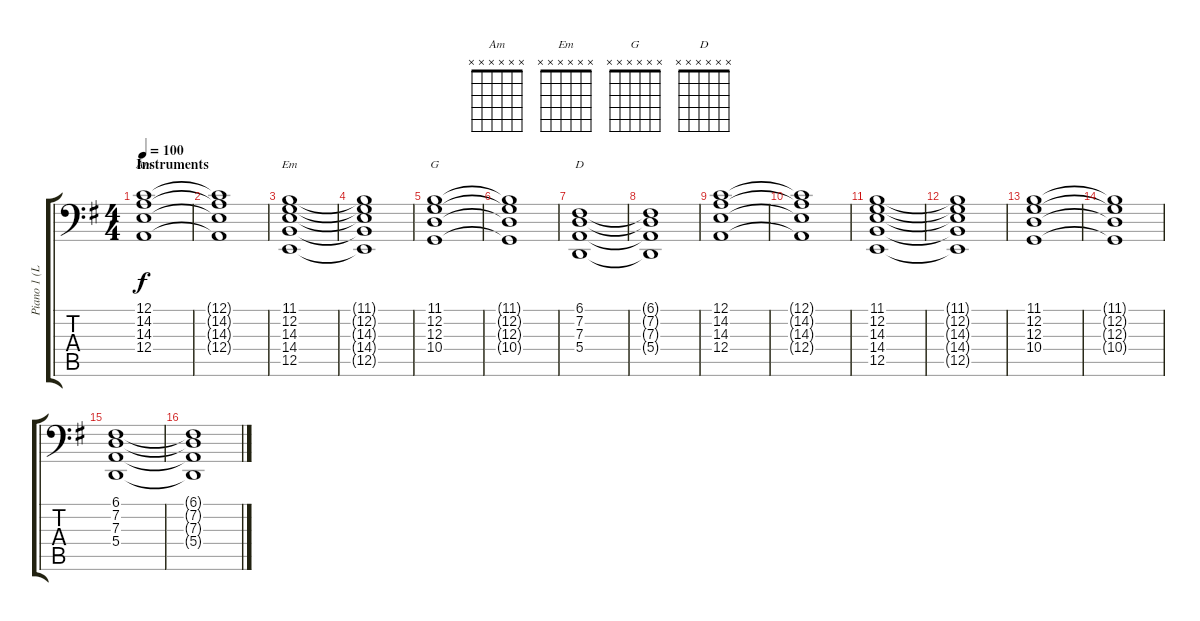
\track ("Piano 1 (Left Hand)" "Piano 1 (L") {instrument brightacousticpiano}
\staff {score tabs}
\tuning (C3 G2 D2 A1 E1 B0) {hide}
\chord ("Am" x x x x x x)
\chord ("Em" x x x x x x)
\chord ("G" x x x x x x)
\chord ("D" x x x x x x)
\ts (4 4)
\section ("" "Instruments")
\tempo 100
\clef f4
\ks g
(12.1 14.2 14.3 12.4).1{ch "Am" dy f} |
(12.1{t} 14.2{t} 14.3{t} 12.4{t}).1 |
(11.1 12.2 14.3 14.4 12.5).1{ch "Em"} |
(11.1{t} 12.2{t} 14.3{t} 14.4{t} 12.5{t}).1 |
(11.1 12.2 12.3 10.4).1{ch "G"} |
(11.1{t} 12.2{t} 12.3{t} 10.4{t}).1 |
(6.1 7.2 7.3 5.4).1{ch "D"} |
(6.1{t} 7.2{t} 7.3{t} 5.4{t}).1 |
(12.1 14.2 14.3 12.4).1 |
(12.1{t} 14.2{t} 14.3{t} 12.4{t}).1 |
(11.1 12.2 14.3 14.4 12.5).1 |
(11.1{t} 12.2{t} 14.3{t} 14.4{t} 12.5{t}).1 |
(11.1 12.2 12.3 10.4).1 |
(11.1{t} 12.2{t} 12.3{t} 10.4{t}).1 |
(6.1 7.2 7.3 5.4).1 |
(6.1{t} 7.2{t} 7.3{t} 5.4{t}).1
